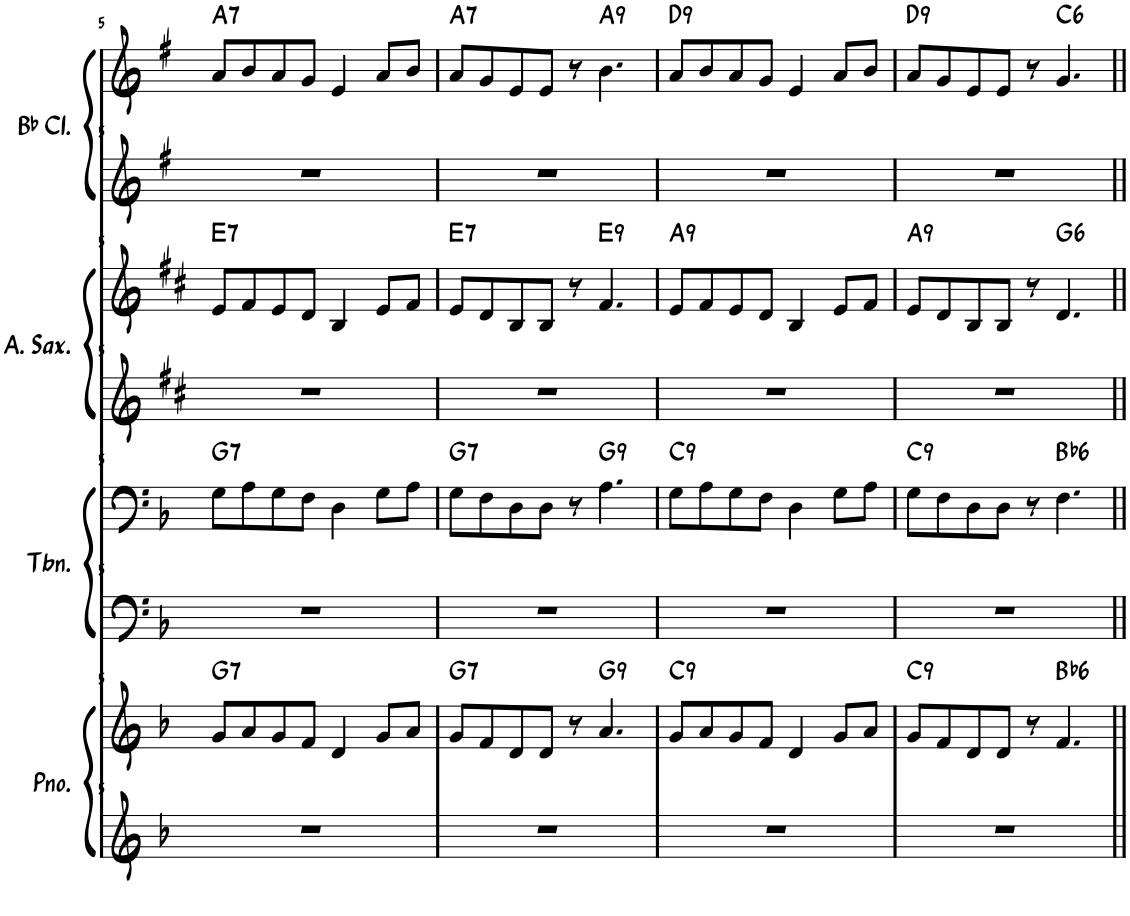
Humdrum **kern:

**kern	**kern	**harte	**kern	**kern	**harte	**kern	**kern	**harte	**kern	**kern	**harte
*part4	*part4	*part4	*part3	*part3	*part3	*part2	*part2	*part2	*part1	*part1	*part1
*staff8	*staff7	*	*staff6	*staff5	*	*staff4	*staff3	*	*staff2	*staff1	*
*I"钢琴	*	*	*I"长号	*	*	*I"中音萨克斯	*	*	*I"降B调单簧管	*	*
!!LO:PB:g=z
*clefG2	*clefG2	*	*clefF4	*clefF4	*	*clefG2	*clefG2	*	*clefG2	*clefG2	*
*	*	*	*	*	*	*Trd5c9	*Trd5c9	*	*Trd1c2	*Trd1c2	*
*k[b-]	*k[b-]	*	*k[b-]	*k[b-]	*	*k[f#c#]	*k[f#c#]	*	*k[f#]	*k[f#]	*
*M4/4	*M4/4	*	*M4/4	*M4/4	*	*M4/4	*M4/4	*	*M4/4	*M4/4	*
=5	=5	=5	=5	=5	=5	=5	=5	=5	=5	=5	=5
!	!	!LO:H:kt=7	!	!	!LO:H:kt=7	!	!	!LO:H:kt=7	!	!	!LO:H:kt=7
1r	8g/L	G:7	1r	8G\L	G:7	1r	8e/L	E:7	1r	8a/L	A:7
.	8a/	.	.	8A\	.	.	8f#/	.	.	8b/	.
.	8g/	.	.	8G\	.	.	8e/	.	.	8a/	.
.	8f/J	.	.	8F\J	.	.	8d/J	.	.	8g/J	.
.	4d/	.	.	4D\	.	.	4B/	.	.	4e/	.
.	8g/L	.	.	8G\L	.	.	8e/L	.	.	8a/L	.
.	8a/J	.	.	8A\J	.	.	8f#/J	.	.	8b/J	.
=6	=6	=6	=6	=6	=6	=6	=6	=6	=6	=6	=6
!	!	!LO:H:kt=7	!	!	!LO:H:kt=7	!	!	!LO:H:kt=7	!	!	!LO:H:kt=7
1r	8g/L	G:7	1r	8G\L	G:7	1r	8e/L	E:7	1r	8a/L	A:7
.	8f/	.	.	8F\	.	.	8d/	.	.	8g/	.
.	8d/	.	.	8D\	.	.	8B/	.	.	8e/	.
.	8d/J	.	.	8D\J	.	.	8B/J	.	.	8e/J	.
.	8r	.	.	8r	.	.	8r	.	.	8r	.
!	!	!LO:H:kt=9	!	!	!LO:H:kt=9	!	!	!LO:H:kt=9	!	!	!LO:H:kt=9
.	4.a/	G:9	.	4.A\	G:9	.	4.f#/	E:9	.	4.b\	A:9
=7	=7	=7	=7	=7	=7	=7	=7	=7	=7	=7	=7
!	!	!LO:H:kt=9	!	!	!LO:H:kt=9	!	!	!LO:H:kt=9	!	!	!LO:H:kt=9
1r	8g/L	C:9	1r	8G\L	C:9	1r	8e/L	A:9	1r	8a/L	D:9
.	8a/	.	.	8A\	.	.	8f#/	.	.	8b/	.
.	8g/	.	.	8G\	.	.	8e/	.	.	8a/	.
.	8f/J	.	.	8F\J	.	.	8d/J	.	.	8g/J	.
.	4d/	.	.	4D\	.	.	4B/	.	.	4e/	.
.	8g/L	.	.	8G\L	.	.	8e/L	.	.	8a/L	.
.	8a/J	.	.	8A\J	.	.	8f#/J	.	.	8b/J	.
=8	=8	=8	=8	=8	=8	=8	=8	=8	=8	=8	=8
!	!	!LO:H:kt=9	!	!	!LO:H:kt=9	!	!	!LO:H:kt=9	!	!	!LO:H:kt=9
1r	8g/L	C:9	1r	8G\L	C:9	1r	8e/L	A:9	1r	8a/L	D:9
.	8f/	.	.	8F\	.	.	8d/	.	.	8g/	.
.	8d/	.	.	8D\	.	.	8B/	.	.	8e/	.
.	8d/J	.	.	8D\J	.	.	8B/J	.	.	8e/J	.
.	8r	.	.	8r	.	.	8r	.	.	8r	.
!	!	!LO:H:kt=6	!	!	!LO:H:kt=6	!	!	!LO:H:kt=6	!	!	!LO:H:kt=6
.	4.f/	Bb:maj6	.	4.F\	Bb:maj6	.	4.d/	G:maj6	.	4.g/	C:maj6
=||	=||	=||	=||	=||	=||	=||	=||	=||	=||	=||	=||
*-	*-	*-	*-	*-	*-	*-	*-	*-	*-	*-	*-
